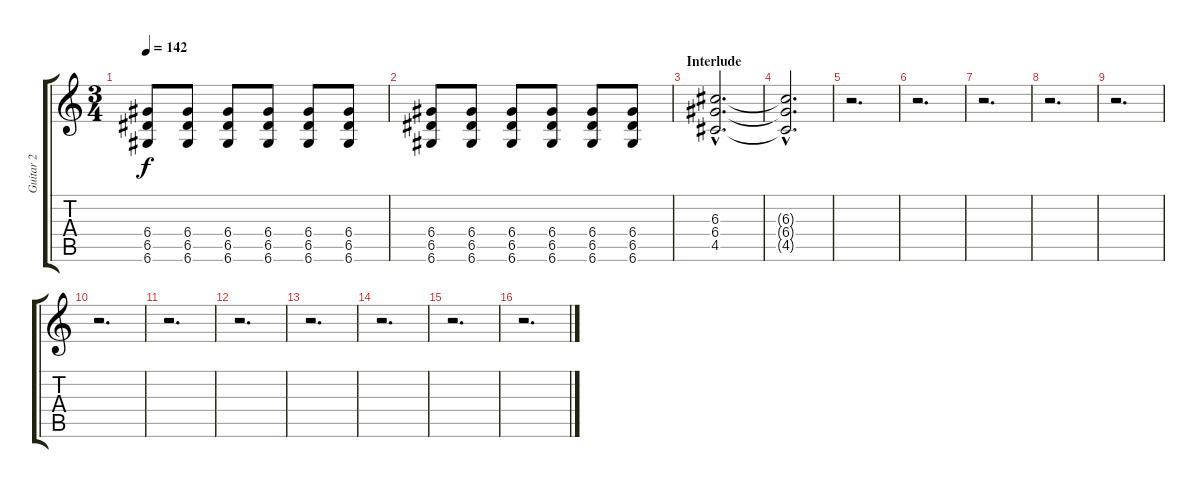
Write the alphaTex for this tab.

\track ("Guitar 2" "Guitar 2") {instrument distortionguitar}
\staff {score tabs}
\tuning (E4 B3 G3 D3 A2 D2) {hide}
\ts (3 4)
\tempo 142
\clef g2
\ks c
(6.4 6.5 6.6).8{dy f} (6.4 6.5 6.6).8 (6.4 6.5 6.6).8 (6.4 6.5 6.6).8 (6.4 6.5 6.6).8 (6.4 6.5 6.6).8 |
(6.4 6.5 6.6).8 (6.4 6.5 6.6).8 (6.4 6.5 6.6).8 (6.4 6.5 6.6).8 (6.4 6.5 6.6).8 (6.4 6.5 6.6).8 |
\section ("" "Interlude")
(6.3{hac} 6.4{hac} 4.5{hac}).2{d volume 0} |
(6.3{hac t} 6.4{hac t} 4.5{hac t}).2{d} |
r.2{d volume 12} |
r.2{d} |
r.2{d} |
r.2{d} |
r.2{d} |
r.2{d} |
r.2{d} |
r.2{d} |
r.2{d} |
r.2{d} |
r.2{d} |
r.2{d}
